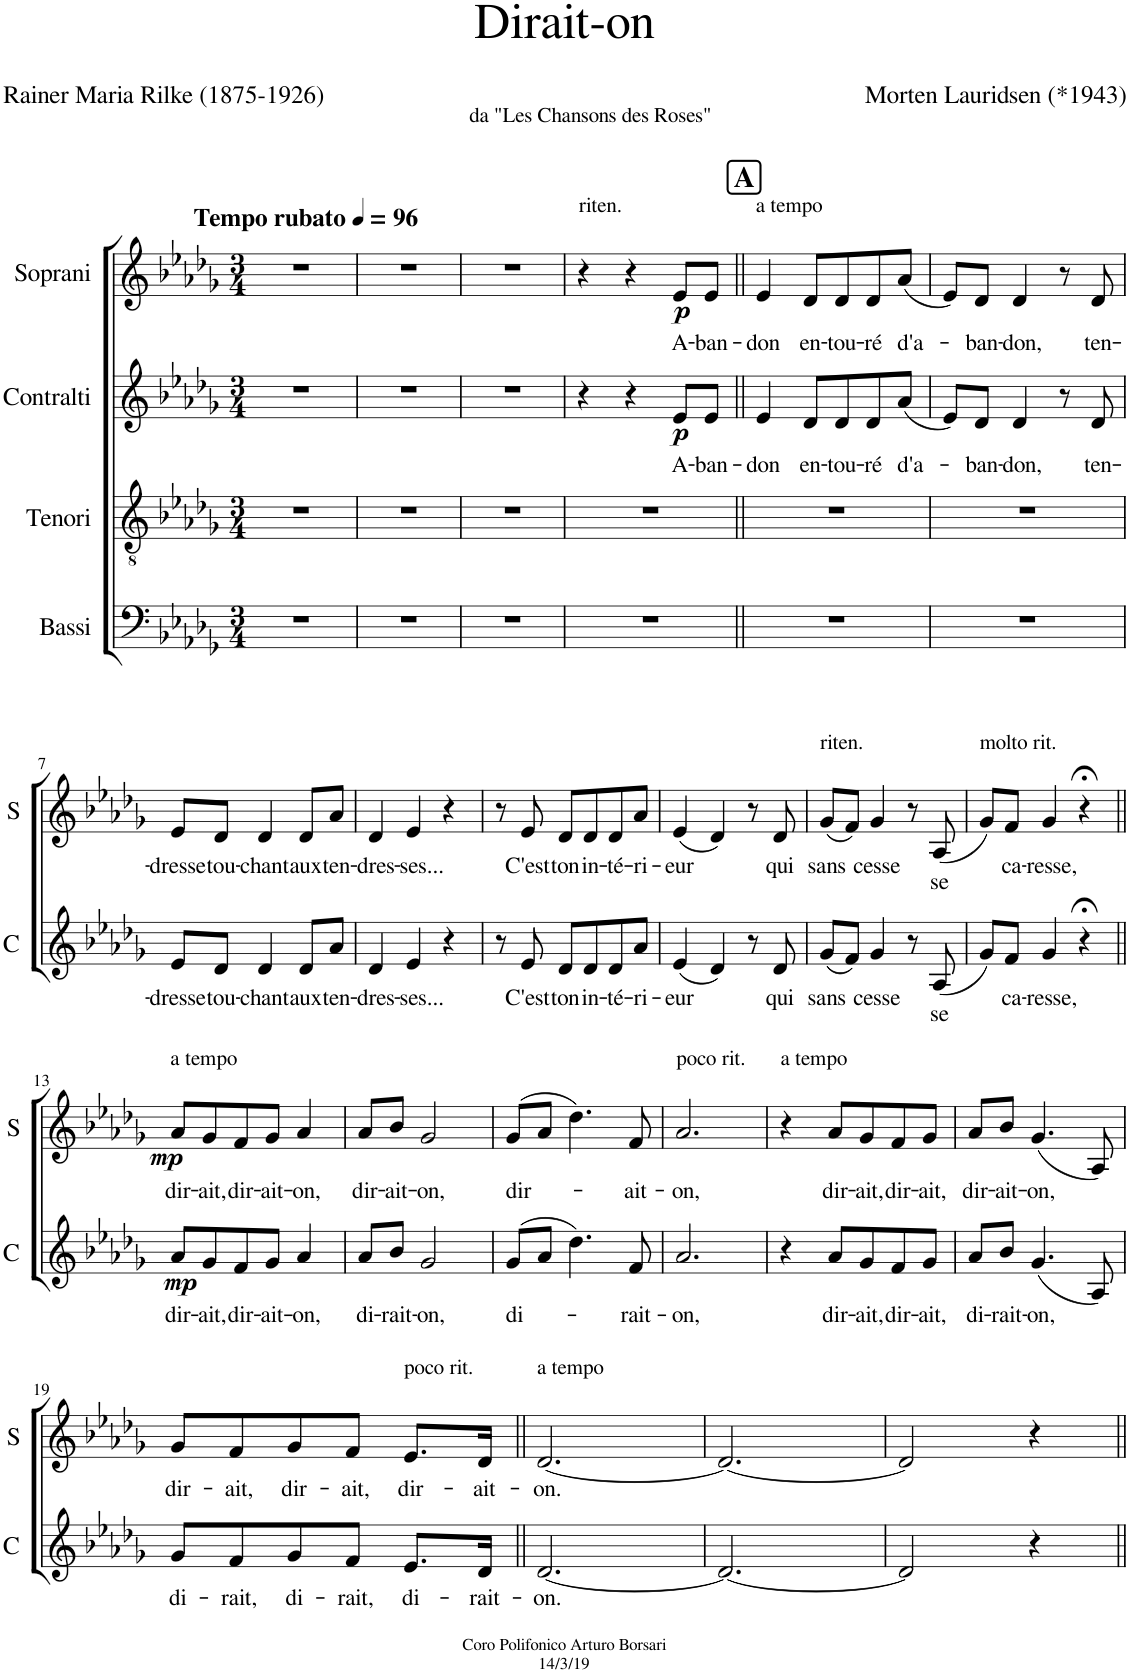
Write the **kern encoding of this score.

**kern	**kern	**kern	**text	**dynam	**kern	**text	**dynam
*part4	*part3	*part2	*part2	*part2	*part1	*part1	*part1
*staff4	*staff3	*staff2	*staff2	*staff2	*staff1	*staff1	*staff1
*I"Bassi	*I"Tenori	*I"Contralti	*	*	*I"Soprani	*	*
*I'B	*I'T	*I'C	*	*	*I'S	*	*
*clefF4	*clefGv2	*clefG2	*	*	*clefG2	*	*
*	*	*	*	*	*Trd1c2	*	*
*k[b-e-a-d-g-]	*k[b-e-a-d-g-]	*k[b-e-a-d-g-]	*	*	*k[b-e-a-d-g-]	*	*
*D-:	*D-:	*D-:	*	*	*D-:	*	*
*M3/4	*M3/4	*M3/4	*	*	*M3/4	*	*
*MM96	*MM96	*MM96	*	*	*MM96	*	*
=1	=1	=1	=1	=1	=1	=1	=1
!	!	!	!	!	!LO:TX:a:B:t=Tempo rubato	!	!
2.r	2.r	2.r	.	.	2.r	.	.
=2	=2	=2	=2	=2	=2	=2	=2
2.r	2.r	2.r	.	.	2.r	.	.
=3	=3	=3	=3	=3	=3	=3	=3
2.r	2.r	2.r	.	.	2.r	.	.
=4	=4	=4	=4	=4	=4	=4	=4
!	!	!	!	!	!LO:TX:a:t=riten.	!	!
2.r	2.r	4r	.	.	4r	.	.
.	.	4r	.	.	4r	.	.
!	!	!	!LO:LY:b	!LO:DY:b	!	!LO:LY:b	!LO:DY:b
.	.	8e-/L	A-	p	8e-/L	A-	p
!	!	!	!LO:LY:b	!	!	!LO:LY:b	!
.	.	8e-/J	-ban-	.	8e-/J	-ban-	.
=5||	=5||	=5||	=5||	=5||	=5||	=5||	=5||
!!LO:REH:place=s1:a:B:cj:fs=14:t=A
!	!	!	!	!	!LO:TX:a:t=a tempo	!	!
!	!	!	!LO:LY:b	!	!	!LO:LY:b	!
2.r	2.r	4e-/	-don	.	4e-/	-don	.
!	!	!	!LO:LY:b	!	!	!LO:LY:b	!
.	.	8d-/L	en-	.	8d-/L	en-	.
!	!	!	!LO:LY:b	!	!	!LO:LY:b	!
.	.	8d-/	-tou-	.	8d-/	-tou-	.
!	!	!	!LO:LY:b	!	!	!LO:LY:b	!
.	.	8d-/	-ré	.	8d-/	-ré	.
!	!	!	!	!	!LO:TX:a:t=da "Les Chansons des Roses"	!	!
!	!	!	!LO:LY:b	!	!	!LO:LY:b	!
.	.	(8a-/J	d'a-	.	(8a-/J	d'a-	.
=6	=6	=6	=6	=6	=6	=6	=6
2.r	2.r	8e-/L)	.	.	8e-/L)	.	.
!	!	!	!LO:LY:b	!	!	!LO:LY:b	!
.	.	8d-/J	-ban-	.	8d-/J	-ban-	.
!	!	!	!LO:LY:b	!	!	!LO:LY:b	!
.	.	4d-/	-don,	.	4d-/	-don,	.
.	.	8r	.	.	8r	.	.
!	!	!	!LO:LY:b	!	!	!LO:LY:b	!
.	.	8d-/	ten-	.	8d-/	ten-	.
!!LO:LB:g=z
=7	=7	=7	=7	=7	=7	=7	=7
!	!	!	!LO:LY:b	!	!	!LO:LY:b	!
2.r	2.r	8e-/L	-dresse	.	8e-/L	-dresse	.
!	!	!	!LO:LY:b	!	!	!LO:LY:b	!
.	.	8d-/J	tou-	.	8d-/J	tou-	.
!	!	!	!LO:LY:b	!	!	!LO:LY:b	!
.	.	4d-/	-chant	.	4d-/	-chant	.
!	!	!	!LO:LY:b	!	!	!LO:LY:b	!
.	.	8d-/L	aux	.	8d-/L	aux	.
!	!	!	!LO:LY:b	!	!	!LO:LY:b	!
.	.	8a-/J	ten-	.	8a-/J	ten-	.
=8	=8	=8	=8	=8	=8	=8	=8
!	!	!	!LO:LY:b	!	!	!LO:LY:b	!
2.r	2.r	4d-/	-dres-	.	4d-/	-dres-	.
!	!	!	!LO:LY:b	!	!	!LO:LY:b	!
.	.	4e-/	-ses...	.	4e-/	-ses...	.
.	.	4r	.	.	4r	.	.
=9	=9	=9	=9	=9	=9	=9	=9
2.r	2.r	8r	.	.	8r	.	.
!	!	!	!LO:LY:b	!	!	!LO:LY:b	!
.	.	8e-/	C'est	.	8e-/	C'est	.
!	!	!	!LO:LY:b	!	!	!LO:LY:b	!
.	.	8d-/L	ton	.	8d-/L	ton	.
!	!	!	!LO:LY:b	!	!	!LO:LY:b	!
.	.	8d-/	in-	.	8d-/	in-	.
!	!	!	!LO:LY:b	!	!	!LO:LY:b	!
.	.	8d-/	-té-	.	8d-/	-té-	.
!	!	!	!LO:LY:b	!	!	!LO:LY:b	!
.	.	8a-/J	-ri-	.	8a-/J	-ri-	.
=10	=10	=10	=10	=10	=10	=10	=10
!	!	!	!LO:LY:b	!	!	!LO:LY:b	!
2.r	2.r	(4e-/	-eur	.	(4e-/	-eur	.
.	.	4d-/)	.	.	4d-/)	.	.
.	.	8r	.	.	8r	.	.
!	!	!	!LO:LY:b	!	!	!LO:LY:b	!
.	.	8d-/	qui	.	8d-/	qui	.
=11	=11	=11	=11	=11	=11	=11	=11
!	!	!	!	!	!LO:TX:a:t=riten.	!	!
!	!	!	!LO:LY:b	!	!	!LO:LY:b	!
2.r	2.r	(8g-/L	sans	.	(8g-/L	sans	.
.	.	8f/J)	.	.	8f/J)	.	.
!	!	!	!LO:LY:b	!	!	!LO:LY:b	!
.	.	4g-/	cesse	.	4g-/	cesse	.
.	.	8r	.	.	8r	.	.
!	!	!	!LO:LY:b	!	!	!LO:LY:b	!
.	.	(8A-/	se	.	(8A-/	se	.
=12	=12	=12	=12	=12	=12	=12	=12
!	!	!	!	!	!LO:TX:a:t=molto rit.	!	!
2.r;<	2.r;<	8g-/L)	.	.	8g-/L)	.	.
!	!	!	!LO:LY:b	!	!	!LO:LY:b	!
.	.	8f/J	ca-	.	8f/J	ca-	.
!	!	!	!LO:LY:b	!	!	!LO:LY:b	!
.	.	4g-/	-resse,	.	4g-/	-resse,	.
.	.	4r;<	.	.	4r;<	.	.
!!LO:LB:g=z
=13||	=13||	=13||	=13||	=13||	=13||	=13||	=13||
!	!	!	!	!	!LO:TX:a:t=a tempo	!	!
!	!	!	!LO:LY:b	!LO:DY:b	!	!LO:LY:b	!LO:DY:b
2.r	2.r	8a-/L	dir-	mp	8a-/L	dir-	mp
!	!	!	!LO:LY:b	!	!	!LO:LY:b	!
.	.	8g-/	-ait,	.	8g-/	-ait,	.
!	!	!	!LO:LY:b	!	!	!LO:LY:b	!
.	.	8f/	dir-	.	8f/	dir-	.
!	!	!	!LO:LY:b	!	!	!LO:LY:b	!
.	.	8g-/J	-ait-	.	8g-/J	-ait-	.
!	!	!	!LO:LY:b	!	!	!LO:LY:b	!
.	.	4a-/	-on,	.	4a-/	-on,	.
=14	=14	=14	=14	=14	=14	=14	=14
!	!	!	!LO:LY:b	!	!	!LO:LY:b	!
2.r	2.r	8a-/L	di-	.	8a-/L	dir-	.
!	!	!	!LO:LY:b	!	!	!LO:LY:b	!
.	.	8b-/J	-rait-	.	8b-/J	-ait-	.
!	!	!	!LO:LY:b	!	!	!LO:LY:b	!
.	.	2g-/	-on,	.	2g-/	-on,	.
=15	=15	=15	=15	=15	=15	=15	=15
!	!	!	!LO:LY:b	!	!	!LO:LY:b	!
2.r	2.r	(8g-/L	di-	.	(8g-/L	dir-	.
.	.	8a-/J	.	.	8a-/J	.	.
.	.	4.dd-\)	.	.	4.dd-\)	.	.
!	!	!	!LO:LY:b	!	!	!LO:LY:b	!
.	.	8f/	-rait-	.	8f/	-ait-	.
=16	=16	=16	=16	=16	=16	=16	=16
!	!	!	!	!	!LO:TX:a:t=poco rit.	!	!
!	!	!	!LO:LY:b	!	!	!LO:LY:b	!
2.r	2.r	2.a-/	-on,	.	2.a-/	-on,	.
=17	=17	=17	=17	=17	=17	=17	=17
!	!	!	!	!	!LO:TX:a:t=a tempo	!	!
2.r	2.r	4r	.	.	4r	.	.
!	!	!	!LO:LY:b	!	!	!LO:LY:b	!
.	.	8a-/L	dir-	.	8a-/L	dir-	.
!	!	!	!LO:LY:b	!	!	!LO:LY:b	!
.	.	8g-/	-ait,	.	8g-/	-ait,	.
!	!	!	!LO:LY:b	!	!	!LO:LY:b	!
.	.	8f/	dir-	.	8f/	dir-	.
!	!	!	!LO:LY:b	!	!	!LO:LY:b	!
.	.	8g-/J	-ait,	.	8g-/J	-ait,	.
=18	=18	=18	=18	=18	=18	=18	=18
!	!	!	!LO:LY:b	!	!	!LO:LY:b	!
2.r	2.r	8a-/L	di-	.	8a-/L	dir-	.
!	!	!	!LO:LY:b	!	!	!LO:LY:b	!
.	.	8b-/J	-rait-	.	8b-/J	-ait-	.
!	!	!	!LO:LY:b	!	!	!LO:LY:b	!
.	.	(4.g-/	-on,	.	(4.g-/	-on,	.
.	.	8A-/)	.	.	8A-/)	.	.
!!LO:LB:g=z
=19	=19	=19	=19	=19	=19	=19	=19
!	!	!	!LO:LY:b	!	!	!LO:LY:b	!
2.r	2.r	8g-/L	di-	.	8g-/L	dir-	.
!	!	!	!LO:LY:b	!	!	!LO:LY:b	!
.	.	8f/	-rait,	.	8f/	-ait,	.
!	!	!	!LO:LY:b	!	!	!LO:LY:b	!
.	.	8g-/	di-	.	8g-/	dir-	.
!	!	!	!LO:LY:b	!	!	!LO:LY:b	!
.	.	8f/J	-rait,	.	8f/J	-ait,	.
!	!	!	!	!	!LO:TX:a:t=poco rit.	!	!
!	!	!	!LO:LY:b	!	!	!LO:LY:b	!
.	.	8.e-/L	di-	.	8.e-/L	dir-	.
!	!	!	!LO:LY:b	!	!	!LO:LY:b	!
.	.	16d-/Jk	-rait-	.	16d-/Jk	-ait-	.
=20||	=20||	=20||	=20||	=20||	=20||	=20||	=20||
!	!	!	!	!	!LO:TX:a:t=a tempo	!	!
!	!	!	!LO:LY:b	!	!	!LO:LY:b	!
2.r	2.r	[2.d-/	-on.	.	[2.d-/	-on.	.
=21	=21	=21	=21	=21	=21	=21	=21
2.r	2.r	2.d-/_	.	.	2.d-/_	.	.
=22	=22	=22	=22	=22	=22	=22	=22
2.r	2.r	2d-/]	.	.	2d-/]	.	.
.	.	4r	.	.	4r	.	.
=||	=||	=||	=||	=||	=||	=||	=||
*-	*-	*-	*-	*-	*-	*-	*-
